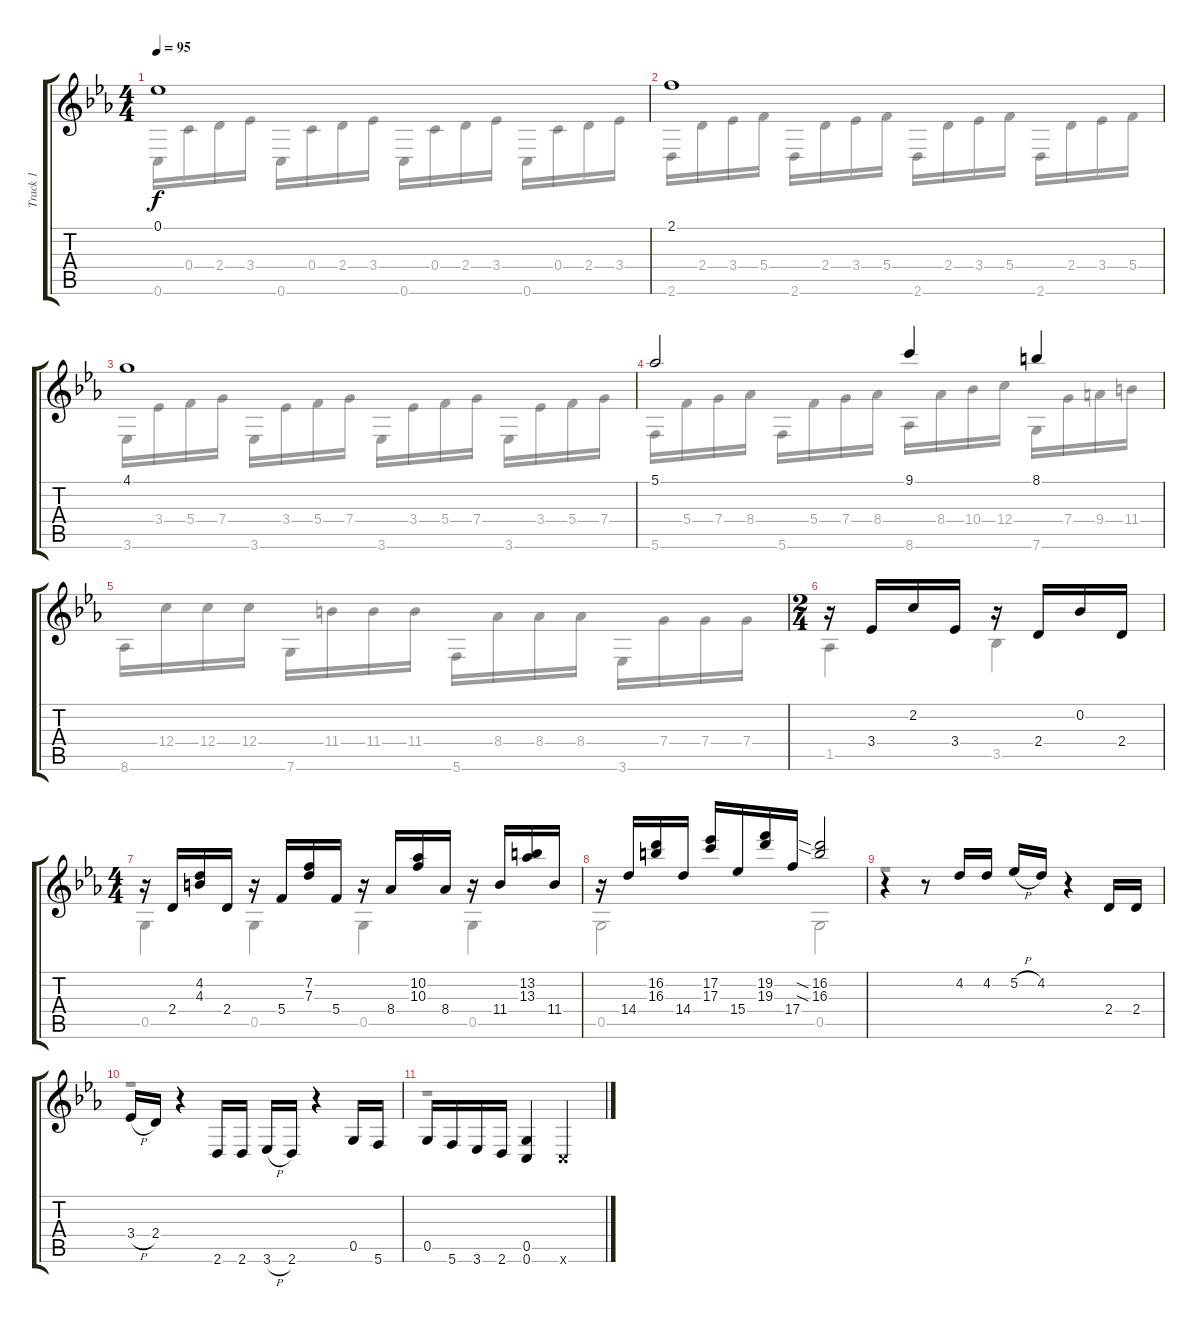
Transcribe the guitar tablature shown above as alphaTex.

\track ("Track 1" "Track 1") {instrument acousticguitarsteel}
\staff {score tabs}
\tuning (Eb4 Bb3 G3 C3 G2 C2) {hide}
\voice
\ts (4 4)
\tempo 95
\clef g2
\ks cminor
0.1.1{dy f} |
2.1.1 |
4.1.1 |
5.1.2 9.1.4 8.1.4 |
|
\ts (2 4)
r.16 3.4.16 2.2.16 3.4.16 r.16 2.4.16 0.2.16 2.4.16 |
\ts (4 4)
r.16 2.4.16 (4.2 4.3).16 2.4.16 r.16 5.4.16 (7.2 7.3).16 5.4.16 r.16 8.4.16 (10.2 10.3).16 8.4.16 r.16 11.4.16 (13.2 13.3).16 11.4.16 |
r.16 14.4.16 (16.2 16.3).16 14.4.16 (17.2 17.3).16 15.4.16 (19.2 19.3).16 17.4.16 (16.2{sia} 16.3{sia}).2 |
r.4 r.8 4.2.16 4.2.16 5.2{h}.16 4.2.16 r.4 2.4.16 2.4.16 |
3.4{h}.16 2.4.16 r.4 2.6.16 2.6.16 3.6{h}.16 2.6.16 r.4 0.5.16 5.6.16 |
0.5.16 5.6.16 3.6.16 2.6.16 (0.5 0.6).4 0.6{x}.2
\voice
\clef g2
\ottava regular
\simile none
\ks cminor
0.6.16{dy f} 0.4.16 2.4.16 3.4.16 0.6.16 0.4.16 2.4.16 3.4.16 0.6.16 0.4.16 2.4.16 3.4.16 0.6.16 0.4.16 2.4.16 3.4.16 |
2.6.16 2.4.16 3.4.16 5.4.16 2.6.16 2.4.16 3.4.16 5.4.16 2.6.16 2.4.16 3.4.16 5.4.16 2.6.16 2.4.16 3.4.16 5.4.16 |
3.6.16 3.4.16 5.4.16 7.4.16 3.6.16 3.4.16 5.4.16 7.4.16 3.6.16 3.4.16 5.4.16 7.4.16 3.6.16 3.4.16 5.4.16 7.4.16 |
5.6.16 5.4.16 7.4.16 8.4.16 5.6.16 5.4.16 7.4.16 8.4.16 8.6.16 8.4.16 10.4.16 12.4.16 7.6.16 7.4.16 9.4.16 11.4.16 |
8.6.16 12.4.16 12.4.16 12.4.16 7.6.16 11.4.16 11.4.16 11.4.16 5.6.16 8.4.16 8.4.16 8.4.16 3.6.16 7.4.16 7.4.16 7.4.16 |
1.5.4 3.5.4 |
0.5.4 0.5.4 0.5.4 0.5.4 |
0.5.2 0.5.2 |
r.1 |
r.1 |
r.1
